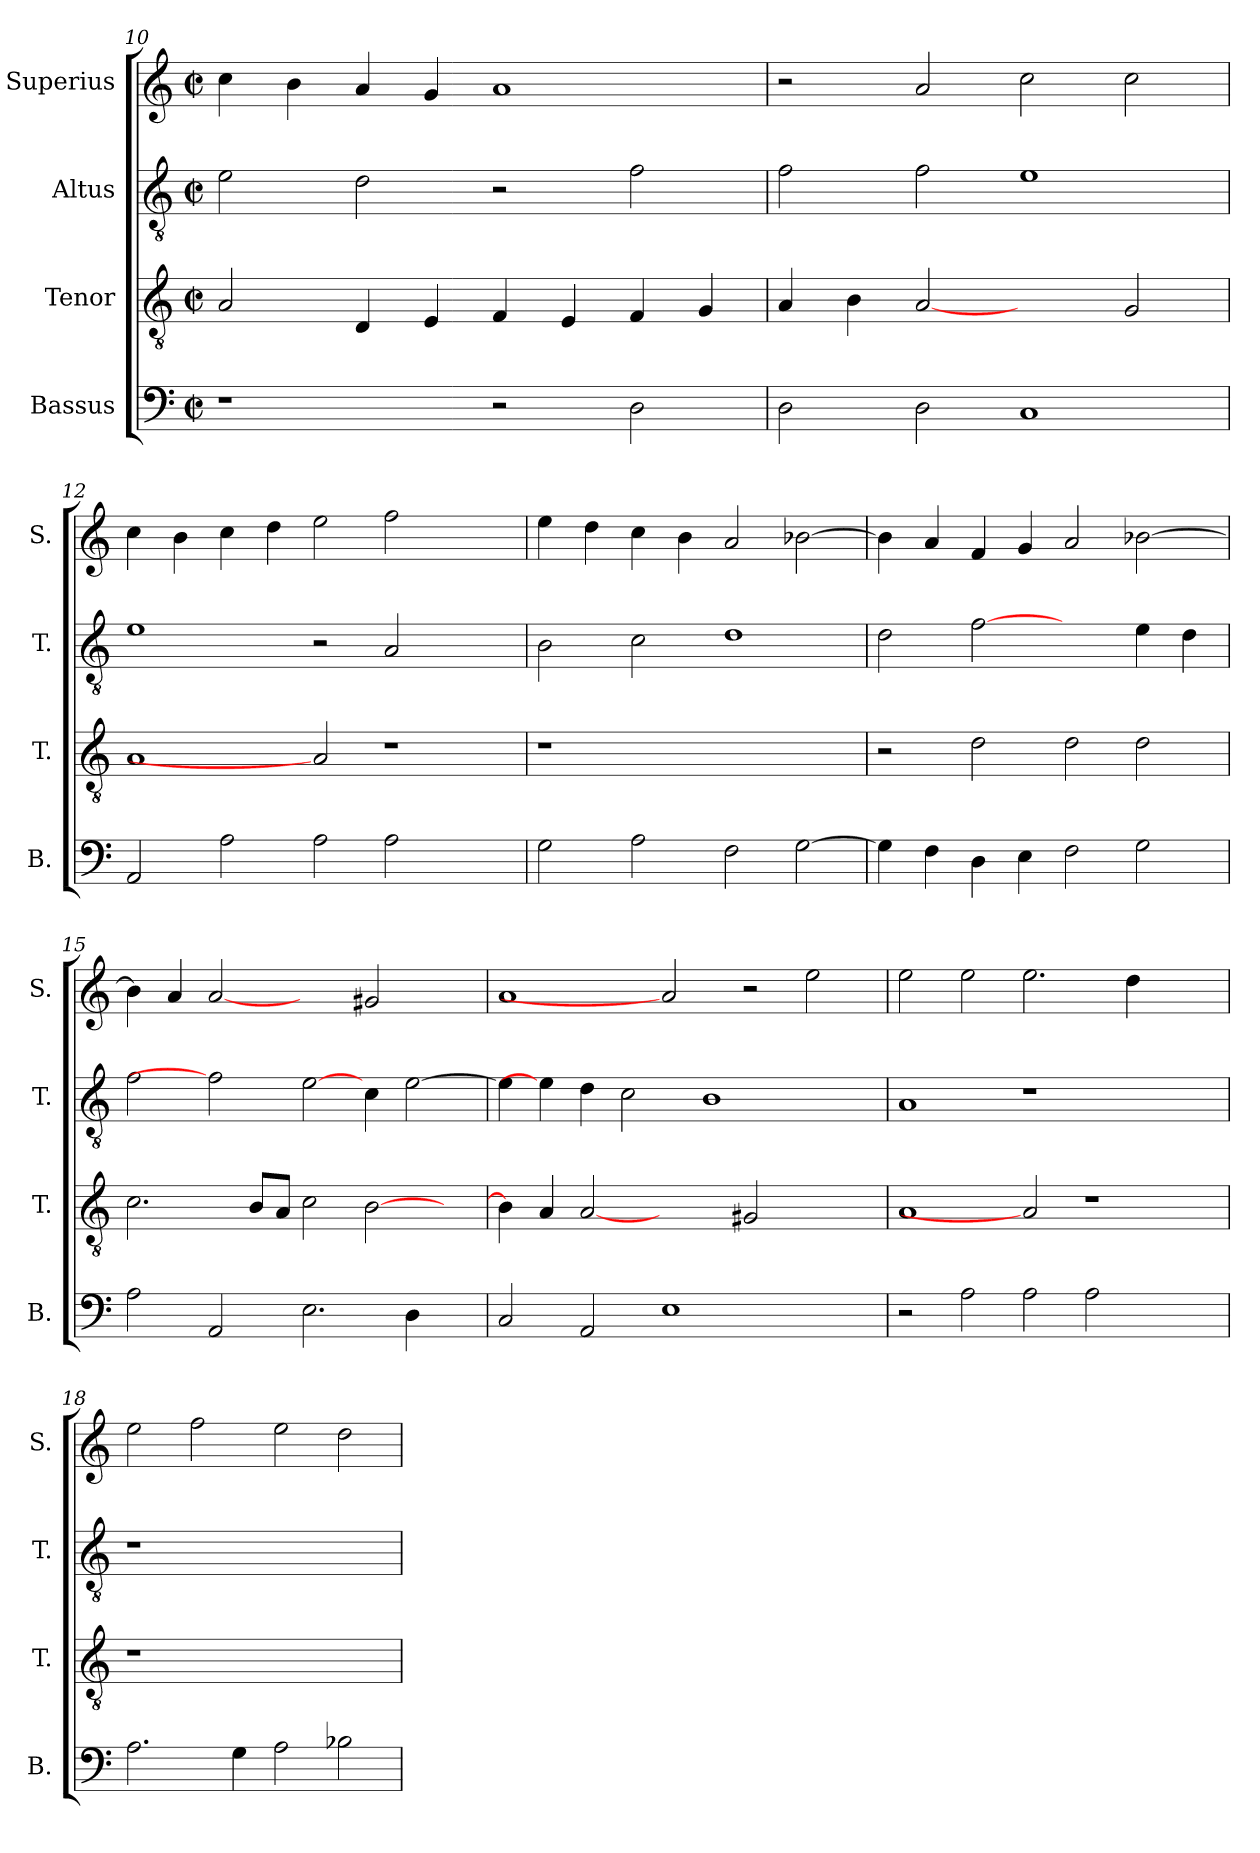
**kern	**kern	**kern	**kern
*part4	*part3	*part2	*part1
*staff4	*staff3	*staff2	*staff1
*I"Bassus	*I"Tenor	*I"Altus	*I"Superius
*I'B.	*I'T.	*I'T.	*I'S.
!!LO:PB:g=z
*clefF4	*clefGv2	*clefGv2	*clefG2
*	*ITrd7c12	*ITrd7c12	*
*k[]	*k[]	*k[]	*k[]
*C:	*C:	*C:	*C:
*M2/2	*M2/2	*M2/2	*M2/2
*met(c|)	*met(c|)	*met(c|)	*met(c|)
=10	=10	=10	=10
1r	2AAi/	2Ei\	4cci\
.	.	.	4bi\
.	4DDi/	2Di\	4ai/
.	4EEi/	.	4gi/
2r	4FFi/	2r	1ai
.	4EEi/	.	.
2Di\	4FFi/	2Fi\	.
.	4GGi/	.	.
=11	=11	=11	=11
2Di\	4AAi/	2Fi\	2r
.	4BBi\	.	.
2Di\	[2AAi	2Fi\	2ai/
1Ci	2ryy	1Ei	2cci\
.	2GGi/	.	2cci\
=12	=12	=12	=12
2AAi/	1AAi	1Ei	4cci\
.	.	.	4bi\
2Ai\	.	.	4cci\
.	.	.	4ddi\
2Ai\	2AAi]	2r	2eei\
2Ai\	1r	2AAi/	2ffi\
2ryy	.	2ryy	2ryy
=13	=13	=13	=13
!	!LO:N:vis=1	!	!
2Gi\	1r	2BBi\	4eei\
.	.	.	4ddi\
2Ai\	.	2Ci\	4cci\
.	.	.	4bi\
2Fi\	1ryy	1Di	2ai/
[>2Gi\	.	.	[>2b-Xi\
!!LO:LB:g=z
=14	=14	=14	=14
4Gi\]	2r	2Di\	4b-i\]
4Fi\	.	.	4ai/
4Di\	2Di\	[2Fi	4fi/
4Ei\	.	.	4gi/
2Fi\	2Di\	2ryy	2ai/
2Gi\	2Di\	4Ei\	[>2b-Xi\
.	.	4Di\	.
=15	=15	=15	=15
2Ai\	2.Ci\	2Fi\	4b-i\]
.	.	.	4ai/
2AAi/	.	2Fi]	[2ai
.	8BBi/L	.	.
.	8AAi/J	.	.
2.Ei\	2Ci\	[2Ei\	2ryy
.	[>2BBi\	4Ci\	2g#Xi/
4Di\	.	[>2Ei\	.
4ryy	4ryy	.	4ryy
=16	=16	=16	=16
2Ci/	4BBi\]	4Ei\]	1ai
.	4AAi/	4Ei\]	.
2AAi/	[2AAi	4Di\	.
.	.	2Ci\	.
1Ei	2ryy	.	2ai]
.	.	1BBi	.
.	2GG#Xi/	.	2r
2ryy	2ryy	.	2eei\
.	.	4ryy	.
=17	=17	=17	=17
2r	1AAi	1AAi	2eei\
2Ai\	.	.	2eei\
2Ai\	2AAi]	1r	2.eei\
2Ai\	1r	.	.
.	.	.	4ddi\
2ryy	.	2ryy	2ryy
!!LO:LB:g=z
=18	=18	=18	=18
!	!LO:N:vis=1	!LO:N:vis=1	!
2.Ai\	1r	1r	2eei\
.	.	.	2ffi\
4Gi\	.	.	.
2Ai\	1ryy	1ryy	2eei\
2B-Xi\	.	.	2ddi\
=	=	=	=
*-	*-	*-	*-
